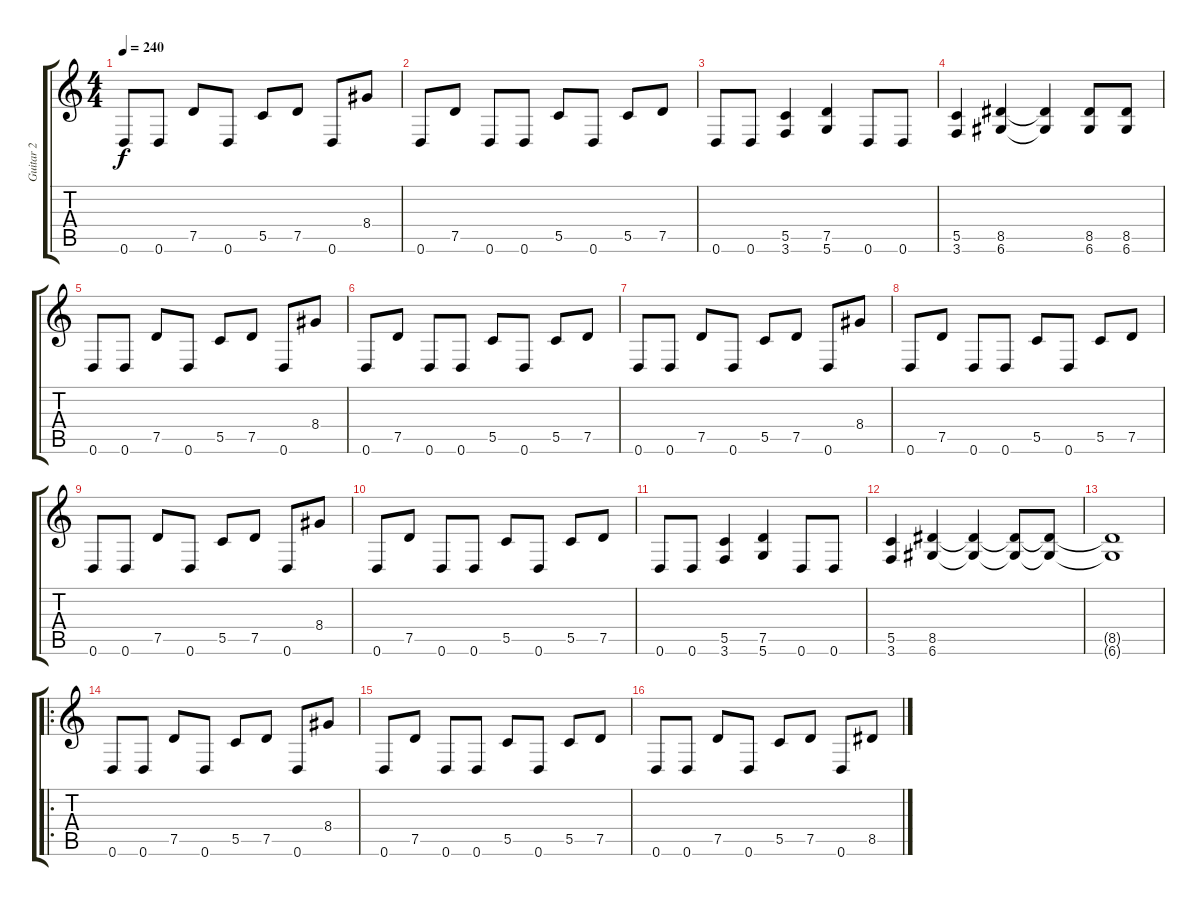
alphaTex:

\track ("Guitar 2" "Guitar 2") {instrument distortionguitar}
\staff {score tabs}
\tuning (D4 A3 F3 C3 G2 D2) {hide}
\ts (4 4)
\tempo 240
\clef g2
\ks c
0.6.8{dy f} 0.6.8 7.5.8 0.6.8 5.5.8 7.5.8 0.6.8 8.4.8 |
0.6.8 7.5.8 0.6.8 0.6.8 5.5.8 0.6.8 5.5.8 7.5.8 |
0.6.8 0.6.8 (5.5 3.6).4 (7.5 5.6).4 0.6.8 0.6.8 |
(5.5 3.6).4 (8.5 6.6).4 (8.5{t} 6.6{t}).4 (8.5 6.6).8 (8.5 6.6).8 |
0.6.8 0.6.8 7.5.8 0.6.8 5.5.8 7.5.8 0.6.8 8.4.8 |
0.6.8 7.5.8 0.6.8 0.6.8 5.5.8 0.6.8 5.5.8 7.5.8 |
0.6.8 0.6.8 7.5.8 0.6.8 5.5.8 7.5.8 0.6.8 8.4.8 |
0.6.8 7.5.8 0.6.8 0.6.8 5.5.8 0.6.8 5.5.8 7.5.8 |
0.6.8 0.6.8 7.5.8 0.6.8 5.5.8 7.5.8 0.6.8 8.4.8 |
0.6.8 7.5.8 0.6.8 0.6.8 5.5.8 0.6.8 5.5.8 7.5.8 |
0.6.8 0.6.8 (5.5 3.6).4 (7.5 5.6).4 0.6.8 0.6.8 |
(5.5 3.6).4 (8.5 6.6).4 (8.5{t} 6.6{t}).4 (8.5{t} 6.6{t}).8 (8.5{t} 6.6{t}).8 |
(8.5{t} 6.6{t}).1 |
\ro
0.6.8 0.6.8 7.5.8 0.6.8 5.5.8 7.5.8 0.6.8 8.4.8 |
0.6.8 7.5.8 0.6.8 0.6.8 5.5.8 0.6.8 5.5.8 7.5.8 |
0.6.8 0.6.8 7.5.8 0.6.8 5.5.8 7.5.8 0.6.8 8.5.8
